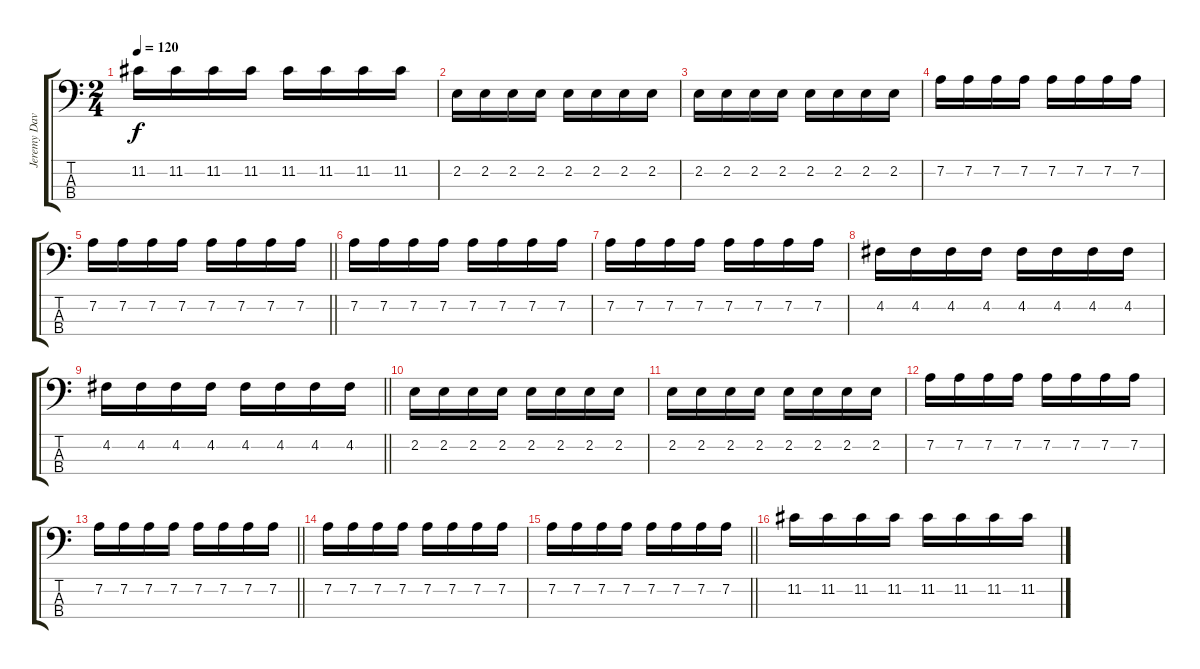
\track ("Jeremy Davis" "Jeremy Dav") {instrument electricbassfinger}
\staff {score tabs}
\tuning (G2 D2 A1 E1) {hide}
\ts (2 4)
\tempo 120
\clef f4
\ks c
11.2.16{dy f} 11.2.16 11.2.16 11.2.16 11.2.16 11.2.16 11.2.16 11.2.16 |
2.2.16 2.2.16 2.2.16 2.2.16 2.2.16 2.2.16 2.2.16 2.2.16 |
2.2.16 2.2.16 2.2.16 2.2.16 2.2.16 2.2.16 2.2.16 2.2.16 |
7.2.16 7.2.16 7.2.16 7.2.16 7.2.16 7.2.16 7.2.16 7.2.16 |
\barLineRight lightlight
7.2.16 7.2.16 7.2.16 7.2.16 7.2.16 7.2.16 7.2.16 7.2.16 |
7.2.16 7.2.16 7.2.16 7.2.16 7.2.16 7.2.16 7.2.16 7.2.16 |
7.2.16 7.2.16 7.2.16 7.2.16 7.2.16 7.2.16 7.2.16 7.2.16 |
4.2.16 4.2.16 4.2.16 4.2.16 4.2.16 4.2.16 4.2.16 4.2.16 |
\barLineRight lightlight
4.2.16 4.2.16 4.2.16 4.2.16 4.2.16 4.2.16 4.2.16 4.2.16 |
2.2.16 2.2.16 2.2.16 2.2.16 2.2.16 2.2.16 2.2.16 2.2.16 |
2.2.16 2.2.16 2.2.16 2.2.16 2.2.16 2.2.16 2.2.16 2.2.16 |
7.2.16 7.2.16 7.2.16 7.2.16 7.2.16 7.2.16 7.2.16 7.2.16 |
\barLineRight lightlight
7.2.16 7.2.16 7.2.16 7.2.16 7.2.16 7.2.16 7.2.16 7.2.16 |
7.2.16 7.2.16 7.2.16 7.2.16 7.2.16 7.2.16 7.2.16 7.2.16 |
\barLineRight lightlight
7.2.16 7.2.16 7.2.16 7.2.16 7.2.16 7.2.16 7.2.16 7.2.16 |
11.2.16 11.2.16 11.2.16 11.2.16 11.2.16 11.2.16 11.2.16 11.2.16
